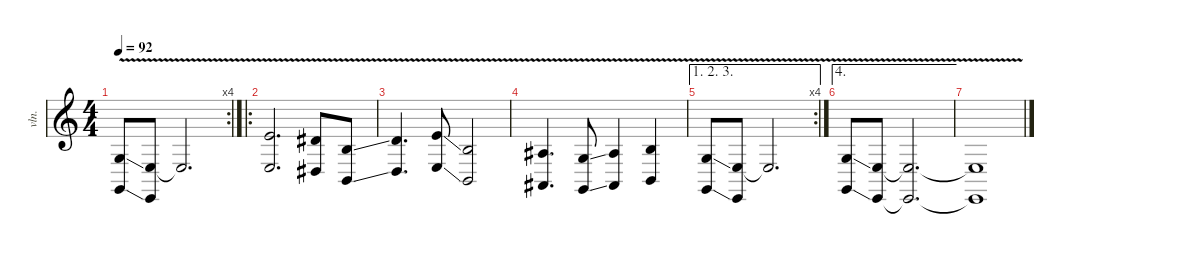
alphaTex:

\defaultSystemsLayout 4
\hideDynamics
\bracketExtendMode nobrackets
\otherSystemsTrackNameOrientation horizontal
\track ("Strings" "vln.") {instrument stringensemble1}
\staff {score}
\tuning (E4 B3 G3 D3 A2 E2)
\rc 4
\ts (4 4)
\tempo 92
\clef g2
\ks c
(5.4{v ss} 3.6{v ss}).8{dy fff beam Up} (2.4{v} 0.6{v}).8{beam Up} 2.4{v t}.2{d dy f beam Up} |
\ro
(14.4{v} 12.6{v}).2{d dy fff beam Up} (13.4{acc #} 11.6{v acc #}).8{beam Up} (9.4{v ss} 7.6{v ss}).8{beam Up} |
(12.4{v} 10.6{v}).4{d beam Up} (14.4{v ss} 12.6{v ss}).8{beam Up} (9.4{v} 7.6{v}).2{beam Up} |
(8.4{v acc #} 6.6{v acc #}).4{d beam Up} (5.4{v ss} 3.6{v ss}).8{beam Up} (8.4{v acc #} 6.6{v acc #}).4{beam Up} (9.4{v} 7.6{v}).4{beam Up} |
\ae (1 2 3)
\rc 4
(5.4{v ss} 3.6{v ss}).8{beam Up} (2.4{v} 0.6{v}).8{beam Up} 2.4{v t}.2{d dy f beam Up} |
\ae 4
(5.4{v ss} 3.6{v ss}).8{dy fff beam Up} (2.4{v} 0.6{v}).8{beam Up} (2.4{v t} 0.6{v t}).2{d dy f beam Up} |
(2.4{v t} 0.6{v t}).1{beam Up}
